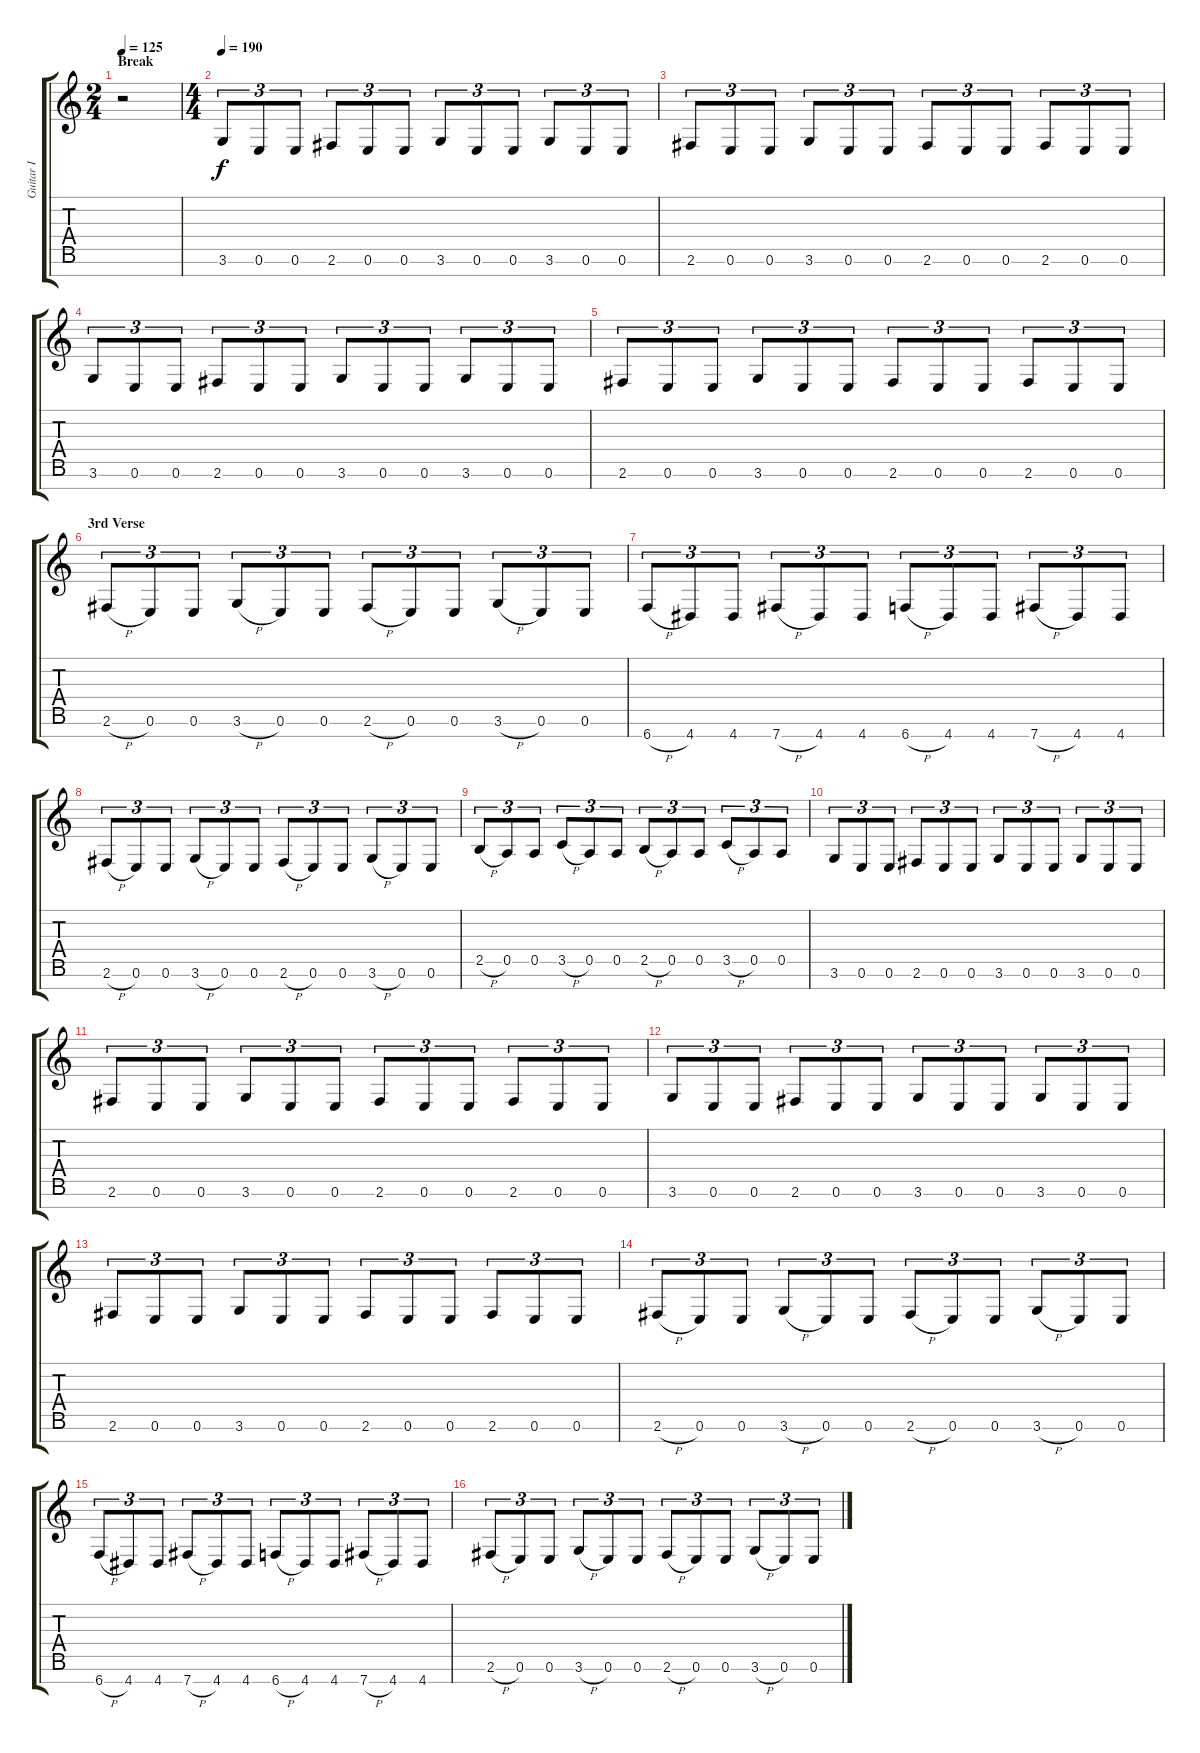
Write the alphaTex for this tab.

\track ("Guitar I" "Guitar I") {instrument distortionguitar}
\staff {score tabs}
\tuning (E4 B3 G3 D3 A2 E2 B1) {hide}
\ts (2 4)
\section ("" "Break")
\tempo 125
\clef g2
\ks c
r.2{dy f} |
\ts (4 4)
\tempo 190
3.6.8{tu (3 2)} 0.6.8{tu (3 2)} 0.6.8{tu (3 2)} 2.6.8{tu (3 2)} 0.6.8{tu (3 2)} 0.6.8{tu (3 2)} 3.6.8{tu (3 2)} 0.6.8{tu (3 2)} 0.6.8{tu (3 2)} 3.6.8{tu (3 2)} 0.6.8{tu (3 2)} 0.6.8{tu (3 2)} |
2.6.8{tu (3 2)} 0.6.8{tu (3 2)} 0.6.8{tu (3 2)} 3.6.8{tu (3 2)} 0.6.8{tu (3 2)} 0.6.8{tu (3 2)} 2.6.8{tu (3 2)} 0.6.8{tu (3 2)} 0.6.8{tu (3 2)} 2.6.8{tu (3 2)} 0.6.8{tu (3 2)} 0.6.8{tu (3 2)} |
3.6.8{tu (3 2)} 0.6.8{tu (3 2)} 0.6.8{tu (3 2)} 2.6.8{tu (3 2)} 0.6.8{tu (3 2)} 0.6.8{tu (3 2)} 3.6.8{tu (3 2)} 0.6.8{tu (3 2)} 0.6.8{tu (3 2)} 3.6.8{tu (3 2)} 0.6.8{tu (3 2)} 0.6.8{tu (3 2)} |
2.6.8{tu (3 2)} 0.6.8{tu (3 2)} 0.6.8{tu (3 2)} 3.6.8{tu (3 2)} 0.6.8{tu (3 2)} 0.6.8{tu (3 2)} 2.6.8{tu (3 2)} 0.6.8{tu (3 2)} 0.6.8{tu (3 2)} 2.6.8{tu (3 2)} 0.6.8{tu (3 2)} 0.6.8{tu (3 2)} |
\section ("" "3rd Verse")
2.6{h}.8{tu (3 2)} 0.6.8{tu (3 2)} 0.6.8{tu (3 2)} 3.6{h}.8{tu (3 2)} 0.6.8{tu (3 2)} 0.6.8{tu (3 2)} 2.6{h}.8{tu (3 2)} 0.6.8{tu (3 2)} 0.6.8{tu (3 2)} 3.6{h}.8{tu (3 2)} 0.6.8{tu (3 2)} 0.6.8{tu (3 2)} |
6.7{h}.8{tu (3 2)} 4.7.8{tu (3 2)} 4.7.8{tu (3 2)} 7.7{h}.8{tu (3 2)} 4.7.8{tu (3 2)} 4.7.8{tu (3 2)} 6.7{h}.8{tu (3 2)} 4.7.8{tu (3 2)} 4.7.8{tu (3 2)} 7.7{h}.8{tu (3 2)} 4.7.8{tu (3 2)} 4.7.8{tu (3 2)} |
2.6{h}.8{tu (3 2)} 0.6.8{tu (3 2)} 0.6.8{tu (3 2)} 3.6{h}.8{tu (3 2)} 0.6.8{tu (3 2)} 0.6.8{tu (3 2)} 2.6{h}.8{tu (3 2)} 0.6.8{tu (3 2)} 0.6.8{tu (3 2)} 3.6{h}.8{tu (3 2)} 0.6.8{tu (3 2)} 0.6.8{tu (3 2)} |
2.5{h}.8{tu (3 2)} 0.5.8{tu (3 2)} 0.5.8{tu (3 2)} 3.5{h}.8{tu (3 2)} 0.5.8{tu (3 2)} 0.5.8{tu (3 2)} 2.5{h}.8{tu (3 2)} 0.5.8{tu (3 2)} 0.5.8{tu (3 2)} 3.5{h}.8{tu (3 2)} 0.5.8{tu (3 2)} 0.5.8{tu (3 2)} |
3.6.8{tu (3 2)} 0.6.8{tu (3 2)} 0.6.8{tu (3 2)} 2.6.8{tu (3 2)} 0.6.8{tu (3 2)} 0.6.8{tu (3 2)} 3.6.8{tu (3 2)} 0.6.8{tu (3 2)} 0.6.8{tu (3 2)} 3.6.8{tu (3 2)} 0.6.8{tu (3 2)} 0.6.8{tu (3 2)} |
2.6.8{tu (3 2)} 0.6.8{tu (3 2)} 0.6.8{tu (3 2)} 3.6.8{tu (3 2)} 0.6.8{tu (3 2)} 0.6.8{tu (3 2)} 2.6.8{tu (3 2)} 0.6.8{tu (3 2)} 0.6.8{tu (3 2)} 2.6.8{tu (3 2)} 0.6.8{tu (3 2)} 0.6.8{tu (3 2)} |
3.6.8{tu (3 2)} 0.6.8{tu (3 2)} 0.6.8{tu (3 2)} 2.6.8{tu (3 2)} 0.6.8{tu (3 2)} 0.6.8{tu (3 2)} 3.6.8{tu (3 2)} 0.6.8{tu (3 2)} 0.6.8{tu (3 2)} 3.6.8{tu (3 2)} 0.6.8{tu (3 2)} 0.6.8{tu (3 2)} |
2.6.8{tu (3 2)} 0.6.8{tu (3 2)} 0.6.8{tu (3 2)} 3.6.8{tu (3 2)} 0.6.8{tu (3 2)} 0.6.8{tu (3 2)} 2.6.8{tu (3 2)} 0.6.8{tu (3 2)} 0.6.8{tu (3 2)} 2.6.8{tu (3 2)} 0.6.8{tu (3 2)} 0.6.8{tu (3 2)} |
2.6{h}.8{tu (3 2)} 0.6.8{tu (3 2)} 0.6.8{tu (3 2)} 3.6{h}.8{tu (3 2)} 0.6.8{tu (3 2)} 0.6.8{tu (3 2)} 2.6{h}.8{tu (3 2)} 0.6.8{tu (3 2)} 0.6.8{tu (3 2)} 3.6{h}.8{tu (3 2)} 0.6.8{tu (3 2)} 0.6.8{tu (3 2)} |
6.7{h}.8{tu (3 2)} 4.7.8{tu (3 2)} 4.7.8{tu (3 2)} 7.7{h}.8{tu (3 2)} 4.7.8{tu (3 2)} 4.7.8{tu (3 2)} 6.7{h}.8{tu (3 2)} 4.7.8{tu (3 2)} 4.7.8{tu (3 2)} 7.7{h}.8{tu (3 2)} 4.7.8{tu (3 2)} 4.7.8{tu (3 2)} |
2.6{h}.8{tu (3 2)} 0.6.8{tu (3 2)} 0.6.8{tu (3 2)} 3.6{h}.8{tu (3 2)} 0.6.8{tu (3 2)} 0.6.8{tu (3 2)} 2.6{h}.8{tu (3 2)} 0.6.8{tu (3 2)} 0.6.8{tu (3 2)} 3.6{h}.8{tu (3 2)} 0.6.8{tu (3 2)} 0.6.8{tu (3 2)}
